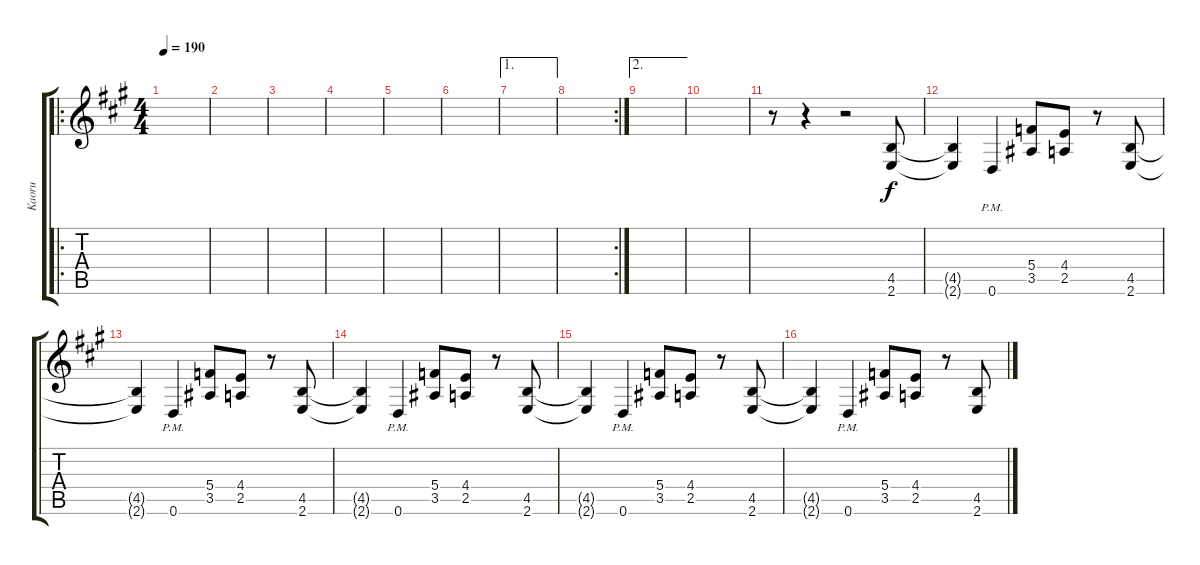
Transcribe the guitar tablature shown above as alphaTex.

\track ("Kaoru" "Kaoru") {instrument distortionguitar}
\staff {score tabs}
\tuning (D4 A3 F3 C3 G2 D2) {hide}
\ro
\ts (4 4)
\tempo 190
\clef g2
\ks a
|
|
|
|
|
|
\ae 1
|
\rc 2
|
\ae 2
|
|
r.8 r.4 r.2 (4.5 2.6).8 |
(4.5{t} 2.6{t}).4 0.6{pm}.4 (5.4 3.5).8 (4.4 2.5).8 r.8 (4.5 2.6).8 |
(4.5{t} 2.6{t}).4 0.6{pm}.4 (5.4 3.5).8 (4.4 2.5).8 r.8 (4.5 2.6).8 |
(4.5{t} 2.6{t}).4 0.6{pm}.4 (5.4 3.5).8 (4.4 2.5).8 r.8 (4.5 2.6).8 |
(4.5{t} 2.6{t}).4 0.6{pm}.4 (5.4 3.5).8 (4.4 2.5).8 r.8 (4.5 2.6).8 |
(4.5{t} 2.6{t}).4 0.6{pm}.4 (5.4 3.5).8 (4.4 2.5).8 r.8 (4.5 2.6).8
